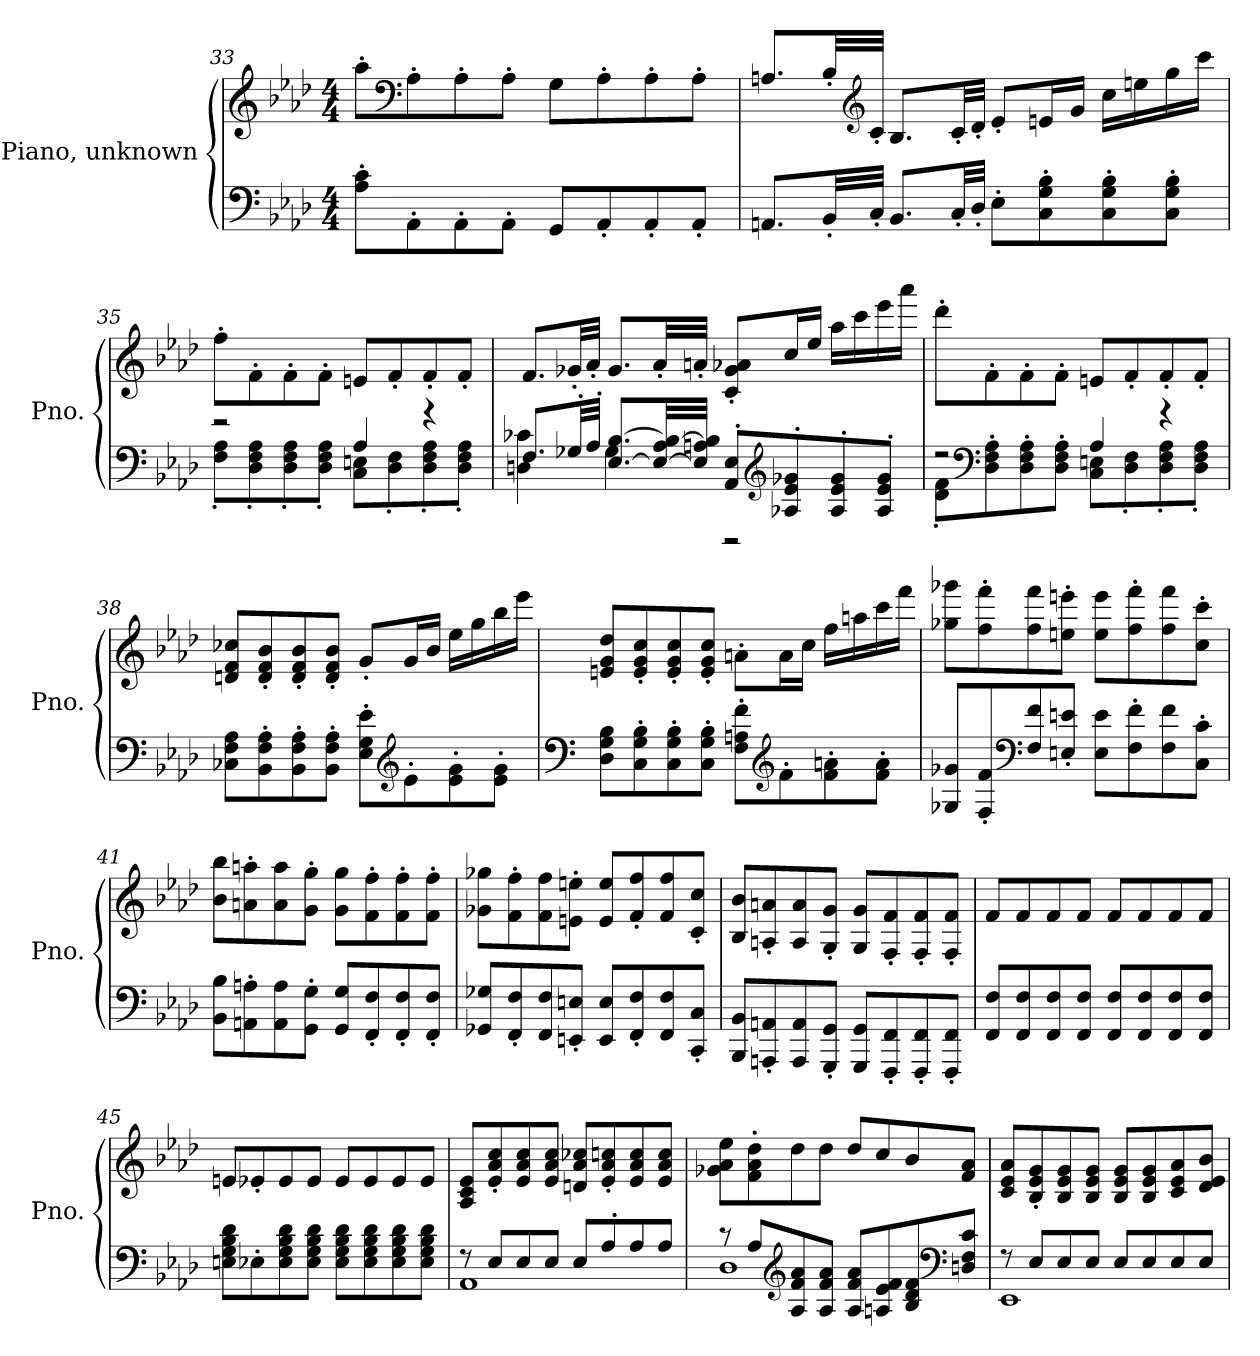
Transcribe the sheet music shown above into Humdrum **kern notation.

**kern	**kern
*part1	*part1
*staff2	*staff1
*I"Piano, unknown	*
*I'Pno.	*
*clefF4	*clefG2
*k[b-e-a-d-]	*k[b-e-a-d-]
*M4/4	*M4/4
=33	=33
8A-\' 8c\'L	8aa-'\L
*	*clefF4
8AA-'\	8A-'\
8AA-'\	8A-'\
8AA-'\J	8A-'\J
8GG/L	8G\L
8AA-'/	8A-'\
8AA-'/	8A-'\
8AA-'/J	8A-'\J
!!LO:LB:g=z
=34	=34
8.AAn/L	8.An/L
32BB-'/LL	32B-'/LL
*	*clefG2
32C'/JJJ	32c'/JJJ
8.BB-/L	8.B-/L
32C'/LL	32c'/LL
32D-'/JJJ	32d-'/JJJ
8E-'\L	8e-'/L
8C\' 8G\' 8B-\'	16en/L
.	16g/JJ
8C\' 8G\' 8B-\'	16cc\LL
.	16een\
8C\' 8G\' 8B-\'J	16gg\
.	16ccc\JJ
=35	=35
*^	*
2r	8F\' 8A-\'L	8ff'\L
.	8D-\' 8F\' 8A-\'	8f'\
.	8D-\' 8F\' 8A-\'	8f'\
.	8D-\' 8F\' 8A-\'J	8f'\J
4A-/	8C\ 8En\L	8en/L
.	8D-\' 8F\'	8f'/
4r	8D-\' 8F\' 8A-\'	8f'/
.	8D-\' 8F\' 8A-\'J	8f'/J
!!LO:LB:g=z
=36	=36	=36
8.F/L	4Dn\ 4c-X\	8.f/L
32G-X'/LL	.	32g-X'/LL
32A-'/JJJ	.	32a-'/JJJ
[8.E-/ [8.B-/L	4G-\	8.g-/L
32E-/_ 32A-/ 32B-/_LL	.	32a-'/LL
32E-/] 32An/ 32B-/]JJJ	.	32an'/JJJ
8AA-/' 8E-/'L	2r	8c/' 8g-/' 8a-X/'L
*clefG2	*	*
8A-X/' 8e-/' 8g-X/'	.	16cc/L
.	.	16ee-/JJ
8A-/' 8e-/' 8g-/'	.	16aa-\LL
.	.	16ccc\
8A-/' 8e-/' 8g-/'J	.	16eee-\
.	.	16aaa-\JJ
=37	=37	=37
2r	8d-\' 8f\'L	8ddd-'\L
*clefF4	*	*
.	8D-\' 8F\' 8A-\'	8f'\
.	8D-\' 8F\' 8A-\'	8f'\
.	8D-\' 8F\' 8A-\'J	8f'\J
4A-/	8C\ 8En\L	8en/L
.	8D-\' 8F\'	8f'/
4r	8D-\' 8F\' 8A-\'	8f'/
.	8D-\' 8F\' 8A-\'J	8f'/J
*v	*v	*
!!LO:LB:g=z
=38	=38
8C-X\ 8F\ 8A-\L	8dn/ 8f/ 8cc-X/L
8BB-\' 8F\' 8A-\'	8d/' 8f/' 8b-/'
8BB-\' 8F\' 8A-\'	8d/' 8f/' 8b-/'
8BB-\' 8F\' 8A-\'J	8d/' 8f/' 8b-/'J
8E-\' 8G\' 8e-\'L	8g'/L
*clefG2	*
8e-'\	16g/L
.	16b-/JJ
8e-\' 8g\'	16ee-\LL
.	16gg\
8e-\' 8g\'J	16bb-\
.	16eee-\JJ
=39	=39
*clefF4	*
8D-\ 8G\ 8B-\L	8en/ 8g/ 8dd-/L
8C\' 8G\' 8B-\'	8e/' 8g/' 8cc/'
8C\' 8G\' 8B-\'	8e/' 8g/' 8cc/'
8C\' 8G\' 8B-\'J	8e/' 8g/' 8cc/'J
8F\' 8An\' 8f\'L	8an'\L
*clefG2	*
8f'\	16a\L
.	16cc\JJ
8f\' 8an\'	16ff\LL
.	16aan\
8f\' 8a\'J	16ccc\
.	16fff\JJ
=40	=40
8G-X/ 8g-X/L	8gg-X\ 8ggg-X\L
8F/' 8f/'	8ff\' 8fff\'
*clefF4	*
8F/ 8f/	8ff\ 8fff\
8En/' 8en/'J	8een\' 8eeen\'J
8E\ 8e\L	8ee\ 8eee\L
8F\' 8f\'	8ff\' 8fff\'
8F\ 8f\	8ff\ 8fff\
8C\' 8c\'J	8cc\' 8ccc\'J
!!LO:PB:g=z
=41	=41
8BB-\ 8B-\L	8b-\ 8bb-\L
8AAn\' 8An\'	8an\' 8aan\'
8AA\ 8A\	8a\ 8aa\
8GG\' 8G\'J	8g\' 8gg\'J
8GG/ 8G/L	8g\ 8gg\L
8FF/' 8F/'	8f\' 8ff\'
8FF/' 8F/'	8f\' 8ff\'
8FF/' 8F/'J	8f\' 8ff\'J
=42	=42
8GG-X/ 8G-X/L	8g-X\ 8gg-X\L
8FF/' 8F/'	8f\' 8ff\'
8FF/ 8F/	8f\ 8ff\
8EEn/' 8En/'J	8en\' 8een\'J
8EE/ 8E/L	8e/ 8ee/L
8FF/' 8F/'	8f/' 8ff/'
8FF/ 8F/	8f/ 8ff/
8CC/' 8C/'J	8c/' 8cc/'J
=43	=43
8BBB-/ 8BB-/L	8B-/ 8b-/L
8AAAn/' 8AAn/'	8An/' 8an/'
8AAA/ 8AA/	8A/ 8a/
8GGG/' 8GG/'J	8G/' 8g/'J
8GGG/ 8GG/L	8G/ 8g/L
8FFF/' 8FF/'	8F/' 8f/'
8FFF/' 8FF/'	8F/' 8f/'
8FFF/' 8FF/'J	8F/' 8f/'J
=44	=44
8FF/ 8F/L	8f/L
8FF/ 8F/	8f/
8FF/ 8F/	8f/
8FF/ 8F/J	8f/J
8FF/ 8F/L	8f/L
8FF/ 8F/	8f/
8FF/ 8F/	8f/
8FF/ 8F/J	8f/J
!!LO:LB:g=z
=45	=45
8En\ 8G\ 8B-\ 8d-\L	8en/L
8E-X'\	8e-X'/
8E-\ 8G\ 8B-\ 8d-\	8e-/
8E-\ 8G\ 8B-\ 8d-\J	8e-/J
8E-\ 8G\ 8B-\ 8d-\L	8e-/L
8E-\ 8G\ 8B-\ 8d-\	8e-/
8E-\ 8G\ 8B-\ 8d-\	8e-/
8E-\ 8G\ 8B-\ 8d-\J	8e-/J
=46	=46
*^	*
8r	1AA-	8A-/ 8c/ 8e-/L
8E-/L	.	8e-/' 8a-/' 8cc/'
8E-/	.	8e-/ 8a-/ 8cc/
8E-/J	.	8e-/ 8a-/ 8cc/J
8E-/L	.	8dn/ 8a-/ 8cc-X/L
8A-'/	.	8e-/' 8a-/' 8ccn/'
8A-/	.	8e-/ 8a-/ 8cc/
8A-/J	.	8e-/ 8a-/ 8cc/J
=47	=47	=47
8r	1D-	8g-X\ 8a-\ 8ee-\L
8A-/L	.	8f\' 8a-\' 8dd-\'
*clefG2	*	*
8A-/ 8f/ 8a-/	.	8dd-\
8A-/ 8f/ 8a-/J	.	8dd-\J
8A-/ 8f/ 8a-/L	.	8dd-/L
8An/ 8e-/ 8f/	.	8cc/
8B-/ 8d-/ 8f/	.	8b-/
*clefF4	*	*
8Dn/ 8F/ 8c/J	.	8f/ 8a-/J
!!LO:LB:g=z
=48	=48	=48
8r	1EE-	8c/ 8e-/ 8a-/L
8E-/L	.	8B-/' 8e-/' 8g/'
8E-/	.	8B-/ 8e-/ 8g/
8E-/J	.	8B-/ 8e-/ 8g/J
8E-/L	.	8B-/ 8e-/ 8g/L
8E-/	.	8B-/ 8e-/ 8g/
8E-/	.	8c/ 8e-/ 8a-/
8E-/J	.	8d-/ 8e-/ 8b-/J
*v	*v	*
=	=
*-	*-
